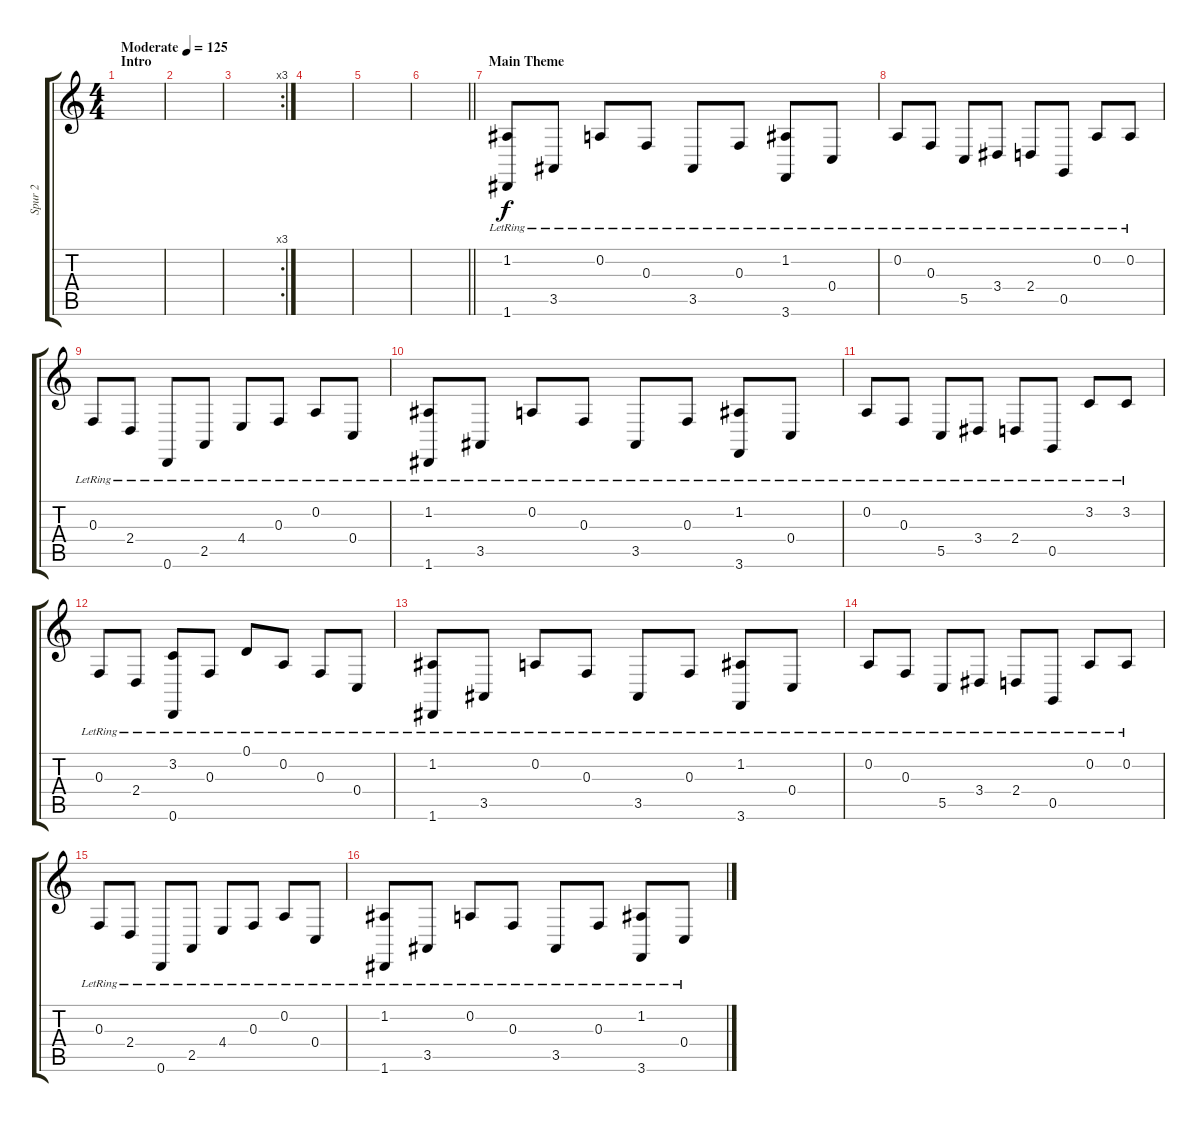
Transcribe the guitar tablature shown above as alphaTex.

\track ("Spur 2" "Spur 2") {instrument brightacousticpiano}
\staff {score tabs}
\tuning (D4 A3 F3 C3 G2 D2) {hide}
\ts (4 4)
\section ("" "Intro")
\tempo (125 "Moderate")
\clef g2
\ks c
|
|
\rc 3
|
|
|
\barLineRight lightlight
|
\section ("" "Main Theme")
(1.2{lr} 1.6{lr}).8 3.5{lr}.8 0.2{lr}.8 0.3{lr}.8 3.5{lr}.8 0.3{lr}.8 (1.2{lr} 3.6{lr}).8 0.4{lr}.8 |
0.2{lr}.8 0.3{lr}.8 5.5{lr}.8 3.4{lr}.8 2.4{lr}.8 0.5{lr}.8 0.2{lr}.8 0.2{lr}.8 |
0.3{lr}.8 2.4{lr}.8 0.6{lr}.8 2.5{lr}.8 4.4{lr}.8 0.3{lr}.8 0.2{lr}.8 0.4{lr}.8 |
(1.2{lr} 1.6{lr}).8 3.5{lr}.8 0.2{lr}.8 0.3{lr}.8 3.5{lr}.8 0.3{lr}.8 (1.2{lr} 3.6{lr}).8 0.4{lr}.8 |
0.2{lr}.8 0.3{lr}.8 5.5{lr}.8 3.4{lr}.8 2.4{lr}.8 0.5{lr}.8 3.2{lr}.8 3.2{lr}.8 |
0.3{lr}.8 2.4{lr}.8 (3.2{lr} 0.6{lr}).8 0.3{lr}.8 0.1{lr}.8 0.2{lr}.8 0.3{lr}.8 0.4{lr}.8 |
(1.2{lr} 1.6{lr}).8 3.5{lr}.8 0.2{lr}.8 0.3{lr}.8 3.5{lr}.8 0.3{lr}.8 (1.2{lr} 3.6{lr}).8 0.4{lr}.8 |
0.2{lr}.8 0.3{lr}.8 5.5{lr}.8 3.4{lr}.8 2.4{lr}.8 0.5{lr}.8 0.2{lr}.8 0.2{lr}.8 |
0.3{lr}.8 2.4{lr}.8 0.6{lr}.8 2.5{lr}.8 4.4{lr}.8 0.3{lr}.8 0.2{lr}.8 0.4{lr}.8 |
(1.2{lr} 1.6{lr}).8 3.5{lr}.8 0.2{lr}.8 0.3{lr}.8 3.5{lr}.8 0.3{lr}.8 (1.2{lr} 3.6{lr}).8 0.4{lr}.8
